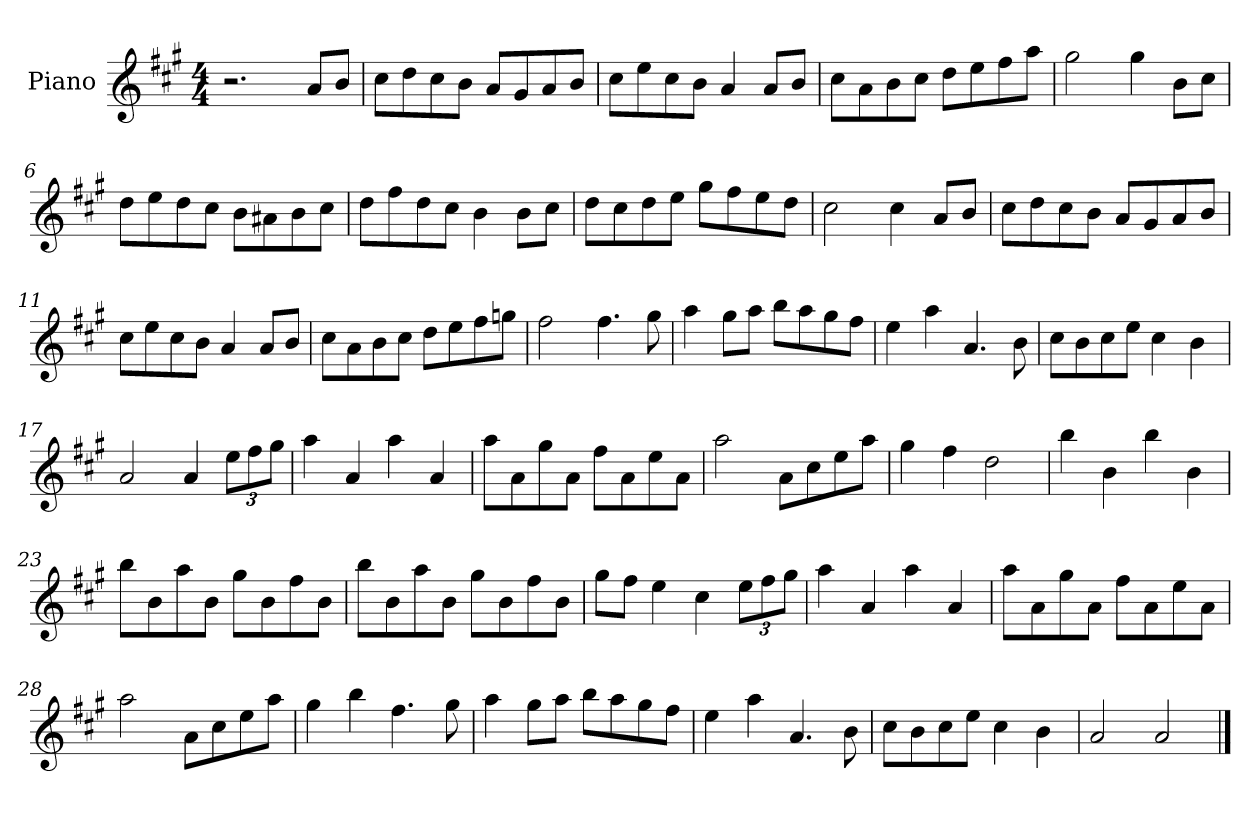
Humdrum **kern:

**kern
*part1
*staff1
*I"Piano
*I'Pno
*clefG2
*k[f#c#g#]
*M4/4
=1
2.r
8a/L
8b/J
=2
8cc#\L
8dd\
8cc#\
8b\J
8a/L
8g#/
8a/
8b/J
=3
8cc#\L
8ee\
8cc#\
8b\J
4a/
8a/L
8b/J
=4
8cc#\L
8a\
8b\
8cc#\J
8dd\L
8ee\
8ff#\
8aa\J
=5
2gg#\
4gg#\
8b\L
8cc#\J
=6
8dd\L
8ee\
8dd\
8cc#\J
8b\L
8a#X\
8b\
8cc#\J
=7
8dd\L
8ff#\
8dd\
8cc#\J
4b\
8b\L
8cc#\J
=8
8dd\L
8cc#\
8dd\
8ee\J
8gg#\L
8ff#\
8ee\
8dd\J
=9
2cc#\
4cc#\
8a/L
8b/J
=10
8cc#\L
8dd\
8cc#\
8b\J
8a/L
8g#/
8a/
8b/J
=11
8cc#\L
8ee\
8cc#\
8b\J
4a/
8a/L
8b/J
=12
8cc#\L
8a\
8b\
8cc#\J
8dd\L
8ee\
8ff#\
8ggn\J
=13
2ff#\
4.ff#\
8gg#\
=14
4aa\
8gg#\L
8aa\J
8bb\L
8aa\
8gg#\
8ff#\J
=15
4ee\
4aa\
4.a/
8b\
=16
8cc#\L
8b\
8cc#\
8ee\J
4cc#\
4b\
=17
2a/
4a/
*Xbrackettup
12ee\L
12ff#\
12gg#\J
=18
4aa\
4a/
4aa\
4a/
=19
8aa\L
8a\
8gg#\
8a\J
8ff#\L
8a\
8ee\
8a\J
=20
2aa\
8a\L
8cc#\
8ee\
8aa\J
=21
4gg#\
4ff#\
2dd\
=22
4bb\
4b\
4bb\
4b\
=23
8bb\L
8b\
8aa\
8b\J
8gg#\L
8b\
8ff#\
8b\J
=24
8bb\L
8b\
8aa\
8b\J
8gg#\L
8b\
8ff#\
8b\J
=25
8gg#\L
8ff#\J
4ee\
4cc#\
12ee\L
12ff#\
12gg#\J
=26
4aa\
4a/
4aa\
4a/
=27
8aa\L
8a\
8gg#\
8a\J
8ff#\L
8a\
8ee\
8a\J
=28
2aa\
8a\L
8cc#\
8ee\
8aa\J
=29
4gg#\
4bb\
4.ff#\
8gg#\
=30
4aa\
8gg#\L
8aa\J
8bb\L
8aa\
8gg#\
8ff#\J
=31
4ee\
4aa\
4.a/
8b\
=32
8cc#\L
8b\
8cc#\
8ee\J
4cc#\
4b\
=33
2a/
2a/
==
*-
